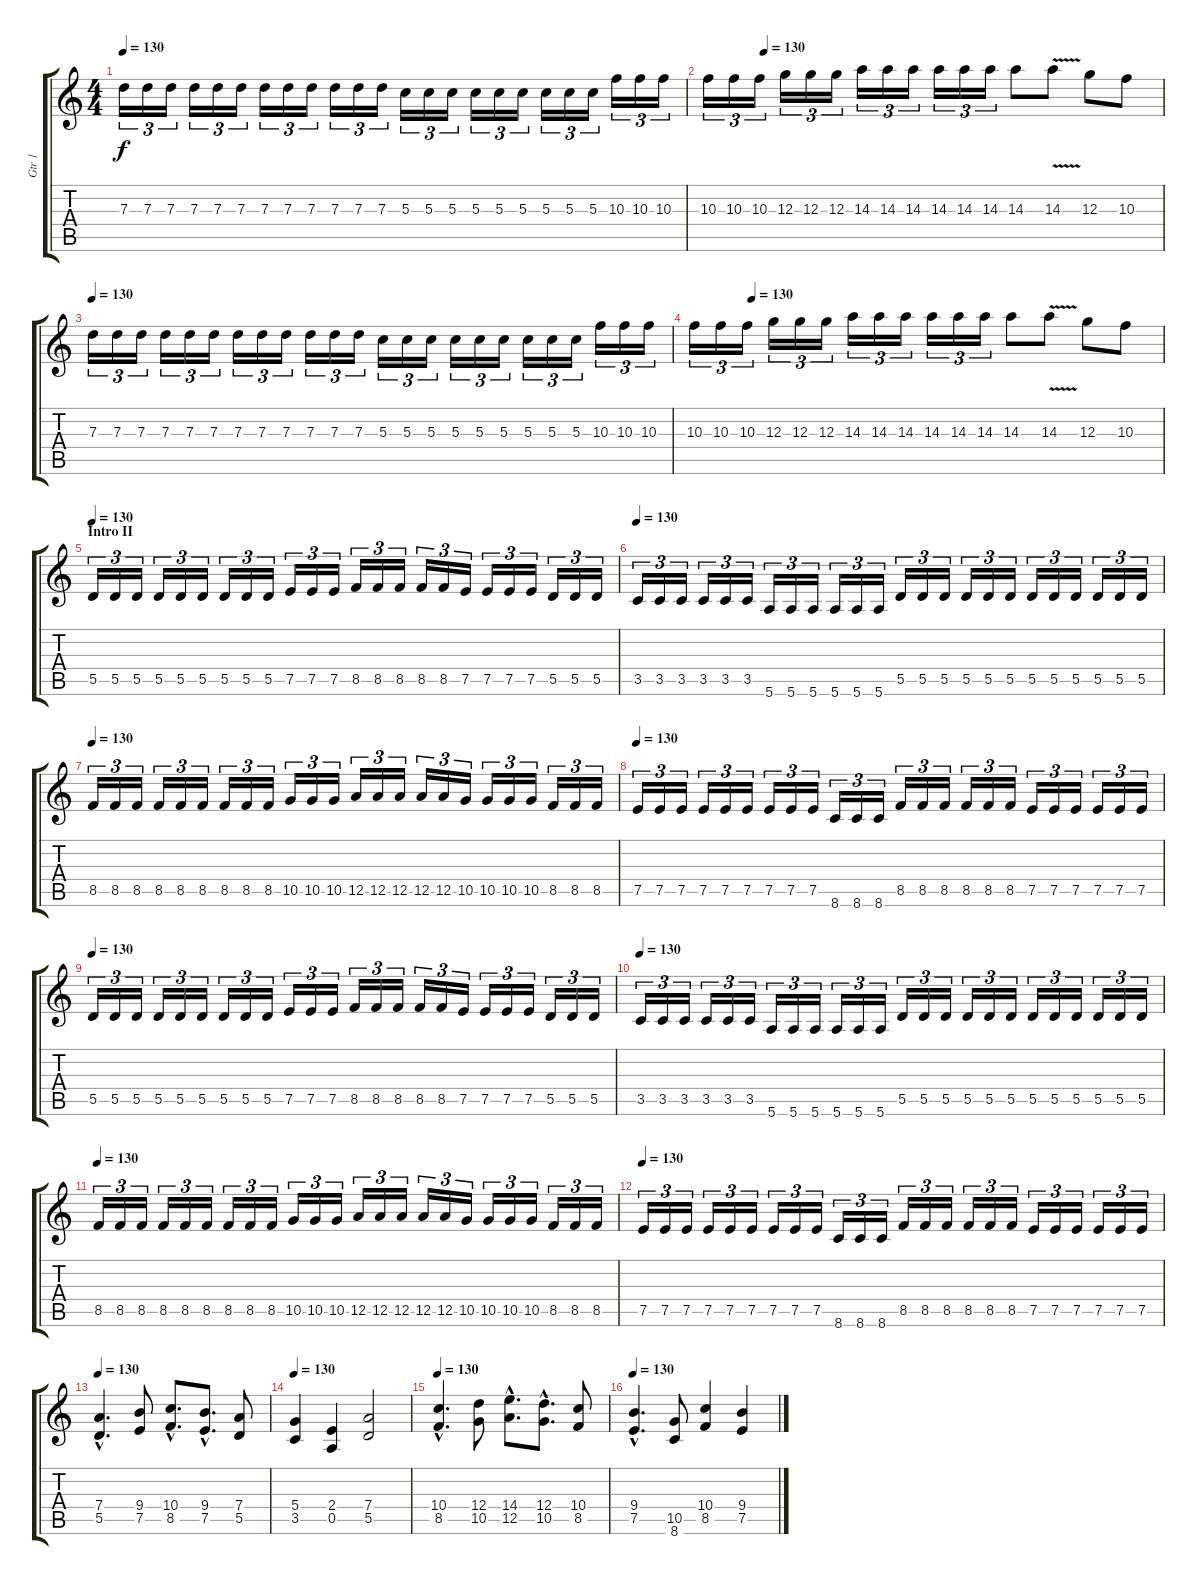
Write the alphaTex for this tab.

\track ("Gtr 1" "Gtr 1") {instrument distortionguitar}
\staff {score tabs}
\tuning (E4 B3 G3 D3 A2 E2) {hide}
\ts (4 4)
\tempo 130
\clef g2
\ks c
7.3.16{tu (3 2) dy f} 7.3.16{tu (3 2)} 7.3.16{tu (3 2)} 7.3.16{tu (3 2)} 7.3.16{tu (3 2)} 7.3.16{tu (3 2)} 7.3.16{tu (3 2)} 7.3.16{tu (3 2)} 7.3.16{tu (3 2)} 7.3.16{tu (3 2)} 7.3.16{tu (3 2)} 7.3.16{tu (3 2)} 5.3.16{tu (3 2)} 5.3.16{tu (3 2)} 5.3.16{tu (3 2)} 5.3.16{tu (3 2)} 5.3.16{tu (3 2)} 5.3.16{tu (3 2)} 5.3.16{tu (3 2)} 5.3.16{tu (3 2)} 5.3.16{tu (3 2)} 10.3.16{tu (3 2)} 10.3.16{tu (3 2)} 10.3.16{tu (3 2)} |
\tempo (130 0.125)
10.3.16{tu (3 2)} 10.3.16{tu (3 2)} 10.3.16{tu (3 2)} 12.3.16{tu (3 2)} 12.3.16{tu (3 2)} 12.3.16{tu (3 2)} 14.3.16{tu (3 2)} 14.3.16{tu (3 2)} 14.3.16{tu (3 2)} 14.3.16{tu (3 2)} 14.3.16{tu (3 2)} 14.3.16{tu (3 2)} 14.3.8 14.3{v}.8 12.3.8 10.3.8 |
\tempo 130
7.3.16{tu (3 2)} 7.3.16{tu (3 2)} 7.3.16{tu (3 2)} 7.3.16{tu (3 2)} 7.3.16{tu (3 2)} 7.3.16{tu (3 2)} 7.3.16{tu (3 2)} 7.3.16{tu (3 2)} 7.3.16{tu (3 2)} 7.3.16{tu (3 2)} 7.3.16{tu (3 2)} 7.3.16{tu (3 2)} 5.3.16{tu (3 2)} 5.3.16{tu (3 2)} 5.3.16{tu (3 2)} 5.3.16{tu (3 2)} 5.3.16{tu (3 2)} 5.3.16{tu (3 2)} 5.3.16{tu (3 2)} 5.3.16{tu (3 2)} 5.3.16{tu (3 2)} 10.3.16{tu (3 2)} 10.3.16{tu (3 2)} 10.3.16{tu (3 2)} |
\tempo (130 0.125)
10.3.16{tu (3 2)} 10.3.16{tu (3 2)} 10.3.16{tu (3 2)} 12.3.16{tu (3 2)} 12.3.16{tu (3 2)} 12.3.16{tu (3 2)} 14.3.16{tu (3 2)} 14.3.16{tu (3 2)} 14.3.16{tu (3 2)} 14.3.16{tu (3 2)} 14.3.16{tu (3 2)} 14.3.16{tu (3 2)} 14.3.8 14.3{v}.8 12.3.8 10.3.8 |
\section ("" "Intro II")
\tempo 130
5.5.16{tu (3 2)} 5.5.16{tu (3 2)} 5.5.16{tu (3 2)} 5.5.16{tu (3 2)} 5.5.16{tu (3 2)} 5.5.16{tu (3 2)} 5.5.16{tu (3 2)} 5.5.16{tu (3 2)} 5.5.16{tu (3 2)} 7.5.16{tu (3 2)} 7.5.16{tu (3 2)} 7.5.16{tu (3 2)} 8.5.16{tu (3 2)} 8.5.16{tu (3 2)} 8.5.16{tu (3 2)} 8.5.16{tu (3 2)} 8.5.16{tu (3 2)} 7.5.16{tu (3 2)} 7.5.16{tu (3 2)} 7.5.16{tu (3 2)} 7.5.16{tu (3 2)} 5.5.16{tu (3 2)} 5.5.16{tu (3 2)} 5.5.16{tu (3 2)} |
\tempo 130
3.5.16{tu (3 2)} 3.5.16{tu (3 2)} 3.5.16{tu (3 2)} 3.5.16{tu (3 2)} 3.5.16{tu (3 2)} 3.5.16{tu (3 2)} 5.6.16{tu (3 2)} 5.6.16{tu (3 2)} 5.6.16{tu (3 2)} 5.6.16{tu (3 2)} 5.6.16{tu (3 2)} 5.6.16{tu (3 2)} 5.5.16{tu (3 2)} 5.5.16{tu (3 2)} 5.5.16{tu (3 2)} 5.5.16{tu (3 2)} 5.5.16{tu (3 2)} 5.5.16{tu (3 2)} 5.5.16{tu (3 2)} 5.5.16{tu (3 2)} 5.5.16{tu (3 2)} 5.5.16{tu (3 2)} 5.5.16{tu (3 2)} 5.5.16{tu (3 2)} |
\tempo 130
8.5.16{tu (3 2)} 8.5.16{tu (3 2)} 8.5.16{tu (3 2)} 8.5.16{tu (3 2)} 8.5.16{tu (3 2)} 8.5.16{tu (3 2)} 8.5.16{tu (3 2)} 8.5.16{tu (3 2)} 8.5.16{tu (3 2)} 10.5.16{tu (3 2)} 10.5.16{tu (3 2)} 10.5.16{tu (3 2)} 12.5.16{tu (3 2)} 12.5.16{tu (3 2)} 12.5.16{tu (3 2)} 12.5.16{tu (3 2)} 12.5.16{tu (3 2)} 10.5.16{tu (3 2)} 10.5.16{tu (3 2)} 10.5.16{tu (3 2)} 10.5.16{tu (3 2)} 8.5.16{tu (3 2)} 8.5.16{tu (3 2)} 8.5.16{tu (3 2)} |
\tempo 130
7.5.16{tu (3 2)} 7.5.16{tu (3 2)} 7.5.16{tu (3 2)} 7.5.16{tu (3 2)} 7.5.16{tu (3 2)} 7.5.16{tu (3 2)} 7.5.16{tu (3 2)} 7.5.16{tu (3 2)} 7.5.16{tu (3 2)} 8.6.16{tu (3 2)} 8.6.16{tu (3 2)} 8.6.16{tu (3 2)} 8.5.16{tu (3 2)} 8.5.16{tu (3 2)} 8.5.16{tu (3 2)} 8.5.16{tu (3 2)} 8.5.16{tu (3 2)} 8.5.16{tu (3 2)} 7.5.16{tu (3 2)} 7.5.16{tu (3 2)} 7.5.16{tu (3 2)} 7.5.16{tu (3 2)} 7.5.16{tu (3 2)} 7.5.16{tu (3 2)} |
\tempo 130
5.5.16{tu (3 2)} 5.5.16{tu (3 2)} 5.5.16{tu (3 2)} 5.5.16{tu (3 2)} 5.5.16{tu (3 2)} 5.5.16{tu (3 2)} 5.5.16{tu (3 2)} 5.5.16{tu (3 2)} 5.5.16{tu (3 2)} 7.5.16{tu (3 2)} 7.5.16{tu (3 2)} 7.5.16{tu (3 2)} 8.5.16{tu (3 2)} 8.5.16{tu (3 2)} 8.5.16{tu (3 2)} 8.5.16{tu (3 2)} 8.5.16{tu (3 2)} 7.5.16{tu (3 2)} 7.5.16{tu (3 2)} 7.5.16{tu (3 2)} 7.5.16{tu (3 2)} 5.5.16{tu (3 2)} 5.5.16{tu (3 2)} 5.5.16{tu (3 2)} |
\tempo 130
3.5.16{tu (3 2)} 3.5.16{tu (3 2)} 3.5.16{tu (3 2)} 3.5.16{tu (3 2)} 3.5.16{tu (3 2)} 3.5.16{tu (3 2)} 5.6.16{tu (3 2)} 5.6.16{tu (3 2)} 5.6.16{tu (3 2)} 5.6.16{tu (3 2)} 5.6.16{tu (3 2)} 5.6.16{tu (3 2)} 5.5.16{tu (3 2)} 5.5.16{tu (3 2)} 5.5.16{tu (3 2)} 5.5.16{tu (3 2)} 5.5.16{tu (3 2)} 5.5.16{tu (3 2)} 5.5.16{tu (3 2)} 5.5.16{tu (3 2)} 5.5.16{tu (3 2)} 5.5.16{tu (3 2)} 5.5.16{tu (3 2)} 5.5.16{tu (3 2)} |
\tempo 130
8.5.16{tu (3 2)} 8.5.16{tu (3 2)} 8.5.16{tu (3 2)} 8.5.16{tu (3 2)} 8.5.16{tu (3 2)} 8.5.16{tu (3 2)} 8.5.16{tu (3 2)} 8.5.16{tu (3 2)} 8.5.16{tu (3 2)} 10.5.16{tu (3 2)} 10.5.16{tu (3 2)} 10.5.16{tu (3 2)} 12.5.16{tu (3 2)} 12.5.16{tu (3 2)} 12.5.16{tu (3 2)} 12.5.16{tu (3 2)} 12.5.16{tu (3 2)} 10.5.16{tu (3 2)} 10.5.16{tu (3 2)} 10.5.16{tu (3 2)} 10.5.16{tu (3 2)} 8.5.16{tu (3 2)} 8.5.16{tu (3 2)} 8.5.16{tu (3 2)} |
\tempo 130
7.5.16{tu (3 2)} 7.5.16{tu (3 2)} 7.5.16{tu (3 2)} 7.5.16{tu (3 2)} 7.5.16{tu (3 2)} 7.5.16{tu (3 2)} 7.5.16{tu (3 2)} 7.5.16{tu (3 2)} 7.5.16{tu (3 2)} 8.6.16{tu (3 2)} 8.6.16{tu (3 2)} 8.6.16{tu (3 2)} 8.5.16{tu (3 2)} 8.5.16{tu (3 2)} 8.5.16{tu (3 2)} 8.5.16{tu (3 2)} 8.5.16{tu (3 2)} 8.5.16{tu (3 2)} 7.5.16{tu (3 2)} 7.5.16{tu (3 2)} 7.5.16{tu (3 2)} 7.5.16{tu (3 2)} 7.5.16{tu (3 2)} 7.5.16{tu (3 2)} |
\tempo 130
(7.4{hac} 5.5{hac}).4{d volume 15 balance 8} (9.4 7.5).8 (10.4{hac} 8.5{hac}).8{d} (9.4{hac} 7.5{hac}).8{d} (7.4 5.5).8 |
\tempo 130
(5.4 3.5).4 (2.4 0.5).4 (7.4 5.5).2 |
\tempo 130
(10.4{hac} 8.5{hac}).4{d} (12.4 10.5).8 (14.4{hac} 12.5{hac}).8{d} (12.4{hac} 10.5{hac}).8{d} (10.4 8.5).8 |
\tempo 130
(9.4{hac} 7.5{hac}).4{d} (10.5 8.6).8 (10.4 8.5).4 (9.4 7.5).4
